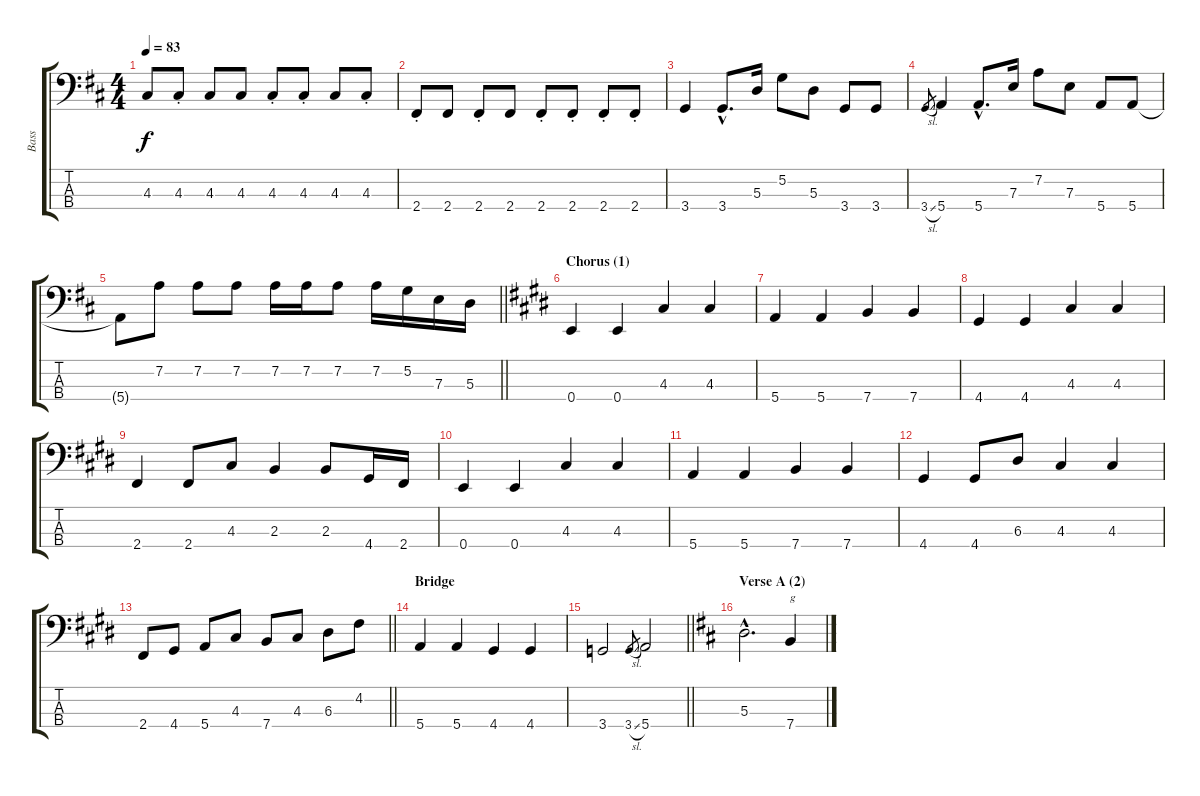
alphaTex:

\track ("Bass" "Bass") {instrument electricbassfinger}
\staff {score tabs}
\tuning (G2 D2 A1 E1) {hide}
\ts (4 4)
\tempo 83
\clef f4
\ks d
4.3.8{dy f} 4.3{st}.8 4.3.8 4.3.8 4.3{st}.8 4.3{st}.8 4.3.8 4.3{st}.8 |
2.4{st}.8 2.4.8 2.4{st}.8 2.4.8 2.4{st}.8 2.4{st}.8 2.4{st}.8 2.4{st}.8 |
3.4.4 3.4{hac}.8{d} 5.3.16 5.2.8 5.3.8 3.4.8 3.4.8 |
3.4{sl}.8{gr} 5.4.4 5.4{hac}.8{d} 7.3.16 7.2.8 7.3.8 5.4.8 5.4.8 |
\barLineRight lightlight
5.4{t}.8 7.2.8 7.2.8 7.2.8 7.2.16 7.2.16 7.2.8 7.2.16 5.2.16 7.3.16 5.3.16 |
\section ("" "Chorus (1)")
\ks e
0.4.4 0.4.4 4.3.4 4.3.4 |
5.4.4 5.4.4 7.4.4 7.4.4 |
4.4.4 4.4.4 4.3.4 4.3.4 |
2.4.4 2.4.8 4.3.8 2.3.4 2.3.8 4.4.16 2.4.16 |
0.4.4 0.4.4 4.3.4 4.3.4 |
5.4.4 5.4.4 7.4.4 7.4.4 |
4.4.4 4.4.8 6.3.8 4.3.4 4.3.4 |
\barLineRight lightlight
2.4.8 4.4.8 5.4.8 4.3.8 7.4.8 4.3.8 6.3.8 4.2.8 |
\section ("" "Bridge")
5.4.4 5.4.4 4.4.4 4.4.4 |
\barLineRight lightlight
3.4.2 3.4{sl}.8{gr} 5.4.2 |
\section ("" "Verse A (2)")
\ks d
5.3{hac}.2{d} 7.4.4{txt "g"}
